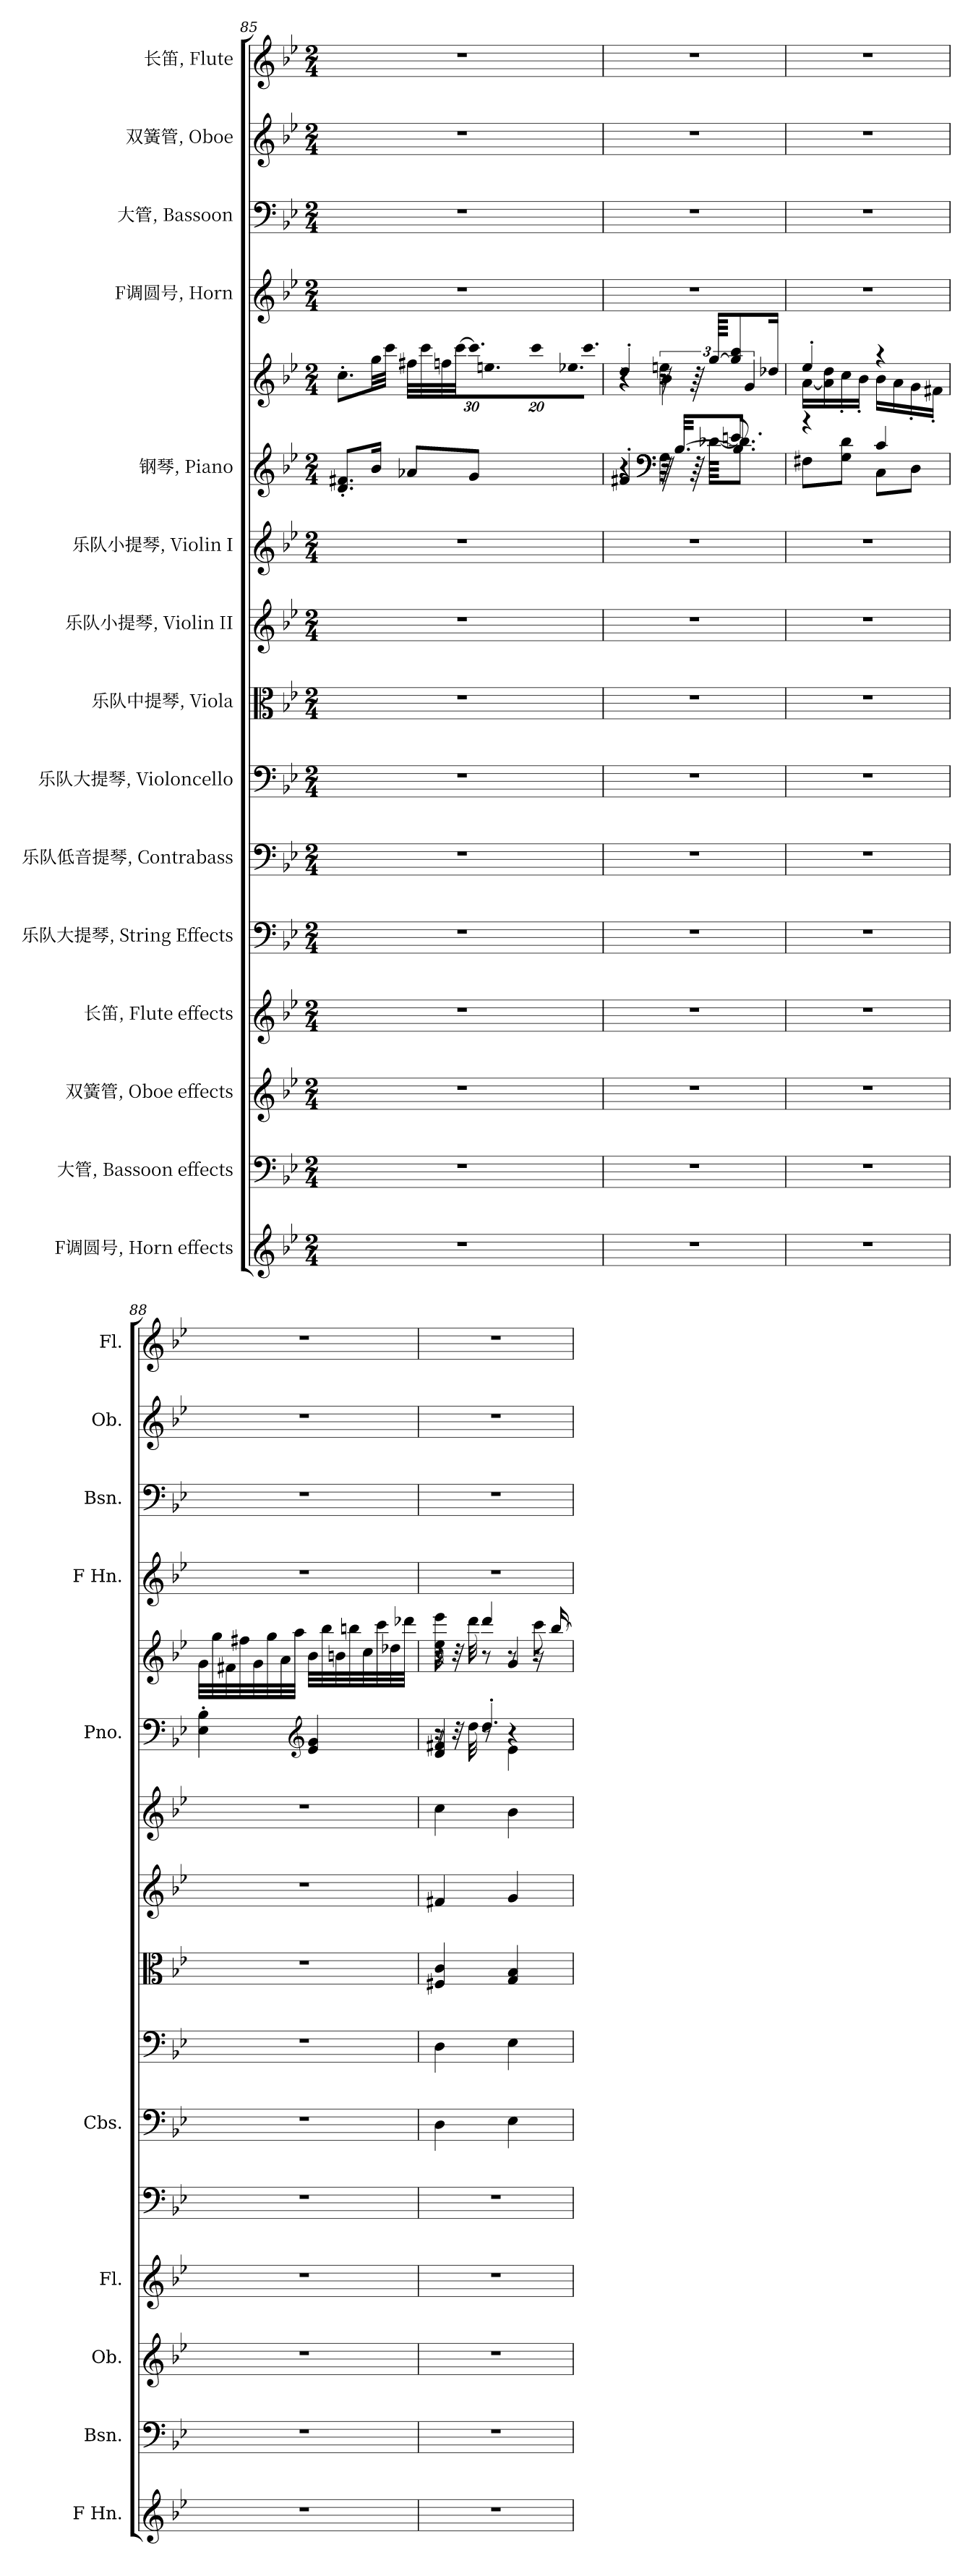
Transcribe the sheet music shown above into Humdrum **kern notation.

**kern	**kern	**kern	**kern	**kern	**kern	**kern	**kern	**kern	**kern	**kern	**kern	**kern	**kern	**kern	**kern
*part15	*part14	*part13	*part12	*part11	*part10	*part9	*part8	*part7	*part6	*part5	*part5	*part4	*part3	*part2	*part1
*staff16	*staff15	*staff14	*staff13	*staff12	*staff11	*staff10	*staff9	*staff8	*staff7	*staff6	*staff5	*staff4	*staff3	*staff2	*staff1
*I"F调圆号, Horn effects	*I"大管, Bassoon effects	*I"双簧管, Oboe effects	*I"长笛, Flute effects	*I"乐队大提琴, String Effects	*I"乐队低音提琴, Contrabass	*I"乐队大提琴, Violoncello	*I"乐队中提琴, Viola	*I"乐队小提琴, Violin II	*I"乐队小提琴, Violin I	*I"钢琴, Piano	*	*I"F调圆号, Horn	*I"大管, Bassoon	*I"双簧管, Oboe	*I"长笛, Flute
*I'F Hn.	*I'Bsn.	*I'Ob.	*I'Fl.	*	*I'Cbs.	*	*	*	*	*I'Pno.	*	*I'F Hn.	*I'Bsn.	*I'Ob.	*I'Fl.
*clefG2	*clefF4	*clefG2	*clefG2	*clefF4	*clefF4	*clefF4	*clefC3	*clefG2	*clefG2	*clefG2	*clefG2	*clefG2	*clefF4	*clefG2	*clefG2
*ITrd4c7	*	*	*	*	*ITrd7c12	*	*	*	*	*	*	*ITrd4c7	*	*	*
*k[b-e-a-]	*k[b-e-]	*k[b-e-]	*k[b-e-]	*k[b-e-]	*k[b-e-]	*k[b-e-]	*k[b-e-]	*k[b-e-]	*k[b-e-]	*k[b-e-]	*k[b-e-]	*k[b-e-a-]	*k[b-e-]	*k[b-e-]	*k[b-e-]
*M2/4	*M2/4	*M2/4	*M2/4	*M2/4	*M2/4	*M2/4	*M2/4	*M2/4	*M2/4	*M2/4	*M2/4	*M2/4	*M2/4	*M2/4	*M2/4
=85	=85	=85	=85	=85	=85	=85	=85	=85	=85	=85	=85	=85	=85	=85	=85
2r	2r	2r	2r	2r	2r	2r	2r	2r	2r	8.d/' 8.f#X/'L	8.cc'\L	2r	2r	2r	2r
.	.	.	.	.	.	.	.	.	.	16b-/Jk	32gg\LL	.	.	.	.
.	.	.	.	.	.	.	.	.	.	.	32ccc\JJJ	.	.	.	.
.	.	.	.	.	.	.	.	.	.	8a-X/L	32ff#X\LLL	.	.	.	.
.	.	.	.	.	.	.	.	.	.	.	32ccc\	.	.	.	.
.	.	.	.	.	.	.	.	.	.	.	32ffn\	.	.	.	.
.	.	.	.	.	.	.	.	.	.	.	[32ccc\	.	.	.	.
*	*	*	*	*	*	*	*	*	*	*	*Xbrackettup	*	*	*	*
!	!	!	!	!	!	!	!	!	!	!	!LO:N:vis=256.	!	!	!	!
.	.	.	.	.	.	.	.	.	.	8g/J	1920%17ccc\KL]	.	.	.	.
!	!	!	!	!	!	!	!	!	!	!	!LO:N:vis=32.	!	!	!	!
.	.	.	.	.	.	.	.	.	.	.	640%17een\J	.	.	.	.
.	.	.	.	.	.	.	.	.	.	.	1920ryy	.	.	.	.
!	!	!	!	!	!	!	!	!	!	!	!LO:N:vis=32	!	!	!	!
.	.	.	.	.	.	.	.	.	.	.	640%23ccc\	.	.	.	.
!	!	!	!	!	!	!	!	!	!	!	!LO:N:vis=32.	!	!	!	!
.	.	.	.	.	.	.	.	.	.	.	640%17ee-X\L	.	.	.	.
!	!	!	!	!	!	!	!	!	!	!	!LO:N:vis=32.	!	!	!	!
.	.	.	.	.	.	.	.	.	.	.	640%17ccc\JJJJ	.	.	.	.
=86	=86	=86	=86	=86	=86	=86	=86	=86	=86	=86	=86	=86	=86	=86	=86
*	*	*	*	*	*	*	*	*	*	*^	*^	*	*	*	*
*	*	*	*	*	*	*	*	*	*	*	*^	*	*^	*	*	*	*
*	*	*	*	*	*	*	*	*	*	*	*	*^	*	*	*^	*	*	*	*
2r	2r	2r	2r	2r	2r	2r	2r	2r	2r	4f#X'/	4r	4r	4r	4r	4r	4dd'/	4r	2r	2r	2r	2r
*	*	*	*	*	*	*	*	*	*	*clefF4	*	*	*	*	*	*	*	*	*	*	*
*	*	*	*	*	*	*	*	*	*	*	*	*	*	*	*	*brackettup	*	*	*	*	*
.	.	.	.	.	.	.	.	.	.	16r	32r	64r	4G\	32r	4een\	12r	4b-\	.	.	.	.
.	.	.	.	.	.	.	.	.	.	.	.	[32.B-/KKL	.	.	.	.	.	.	.	.	.
.	.	.	.	.	.	.	.	.	.	.	64r	.	.	64r	.	.	.	.	.	.	.
.	.	.	.	.	.	.	.	.	.	.	[64d-X\KKKL	.	.	[64gg/KKKL	.	.	.	.	.	.	.
.	.	.	.	.	.	.	.	.	.	8.en/	8.d-\J]	8.B-/J]	.	8gg/] 8bb-/	.	.	.	.	.	.	.
.	.	.	.	.	.	.	.	.	.	.	.	.	.	.	.	6g/	.	.	.	.	.
.	.	.	.	.	.	.	.	.	.	.	.	.	.	16dd-X/Jk	.	.	.	.	.	.	.
*	*	*	*	*	*	*	*	*	*	*	*v	*v	*v	*	*	*	*	*	*	*	*
*	*	*	*	*	*	*	*	*	*	*	*	*	*v	*v	*v	*	*	*	*
!!LO:PB:g=z
=87	=87	=87	=87	=87	=87	=87	=87	=87	=87	=87	=87	=87	=87	=87	=87	=87	=87
2r	2r	2r	2r	2r	2r	2r	2r	2r	2r	4r	8F#X\L	4ee-'/	[16a\LL	2r	2r	2r	2r
.	.	.	.	.	.	.	.	.	.	.	.	.	16a\] 16dd\	.	.	.	.
.	.	.	.	.	.	.	.	.	.	.	8G\ 8d\J	.	16cc'\	.	.	.	.
.	.	.	.	.	.	.	.	.	.	.	.	.	16b-'\JJ	.	.	.	.
.	.	.	.	.	.	.	.	.	.	4c/	8C\L	4r	16b-\LL	.	.	.	.
.	.	.	.	.	.	.	.	.	.	.	.	.	16a\	.	.	.	.
.	.	.	.	.	.	.	.	.	.	.	8D\J	.	16g'\	.	.	.	.
.	.	.	.	.	.	.	.	.	.	.	.	.	16f#X'\JJ	.	.	.	.
*	*	*	*	*	*	*	*	*	*	*v	*v	*	*	*	*	*	*
*	*	*	*	*	*	*	*	*	*	*	*v	*v	*	*	*	*
=88	=88	=88	=88	=88	=88	=88	=88	=88	=88	=88	=88	=88	=88	=88	=88
2r	2r	2r	2r	2r	2r	2r	2r	2r	2r	4E-\' 4B-\'	32g\LLL	2r	2r	2r	2r
.	.	.	.	.	.	.	.	.	.	.	32gg\	.	.	.	.
.	.	.	.	.	.	.	.	.	.	.	32f#X\	.	.	.	.
.	.	.	.	.	.	.	.	.	.	.	32ff#X\	.	.	.	.
.	.	.	.	.	.	.	.	.	.	.	32g\	.	.	.	.
.	.	.	.	.	.	.	.	.	.	.	32gg\	.	.	.	.
.	.	.	.	.	.	.	.	.	.	.	32a\	.	.	.	.
.	.	.	.	.	.	.	.	.	.	.	32aa\JJJ	.	.	.	.
*	*	*	*	*	*	*	*	*	*	*clefG2	*	*	*	*	*
.	.	.	.	.	.	.	.	.	.	4e-/ 4g/	32b-\LLL	.	.	.	.
.	.	.	.	.	.	.	.	.	.	.	32bb-\	.	.	.	.
.	.	.	.	.	.	.	.	.	.	.	32bn\	.	.	.	.
.	.	.	.	.	.	.	.	.	.	.	32bbn\	.	.	.	.
.	.	.	.	.	.	.	.	.	.	.	32cc\	.	.	.	.
.	.	.	.	.	.	.	.	.	.	.	32ccc\	.	.	.	.
.	.	.	.	.	.	.	.	.	.	.	32dd-X\	.	.	.	.
.	.	.	.	.	.	.	.	.	.	.	32ddd-X\JJJ	.	.	.	.
=89	=89	=89	=89	=89	=89	=89	=89	=89	=89	=89	=89	=89	=89	=89	=89
*	*	*	*	*	*	*	*	*	*	*^	*^	*	*	*	*
*	*	*	*	*	*	*	*	*	*	*	*^	*	*^	*	*	*	*
2r	2r	2r	2r	2r	4DD\	4D\	4F#X/ 4c/	4f#X/	4cc\	8r	16r	4d/ 4f#X/	8r	16ee-\ 16eee-\	4r	2r	2r	2r	2r
.	.	.	.	.	.	.	.	.	.	.	32r	.	.	32r	.	.	.	.	.
.	.	.	.	.	.	.	.	.	.	.	32dd\	.	.	32ddd\	.	.	.	.	.
.	.	.	.	.	.	.	.	.	.	4.dd'/	8r	.	4ddd/	8r	.	.	.	.	.
.	.	.	.	.	4EE-\	4E-\	4G/ 4B-/	4g/	4b-\	.	4e-\	4r	.	8r	4g/	.	.	.	.
.	.	.	.	.	.	.	.	.	.	.	.	.	16r	8ccc'\	.	.	.	.	.
.	.	.	.	.	.	.	.	.	.	.	.	.	[16bb-/	.	.	.	.	.	.
*	*	*	*	*	*	*	*	*	*	*v	*v	*v	*	*	*	*	*	*	*
*	*	*	*	*	*	*	*	*	*	*	*v	*v	*v	*	*	*	*
=	=	=	=	=	=	=	=	=	=	=	=	=	=	=	=
*-	*-	*-	*-	*-	*-	*-	*-	*-	*-	*-	*-	*-	*-	*-	*-
